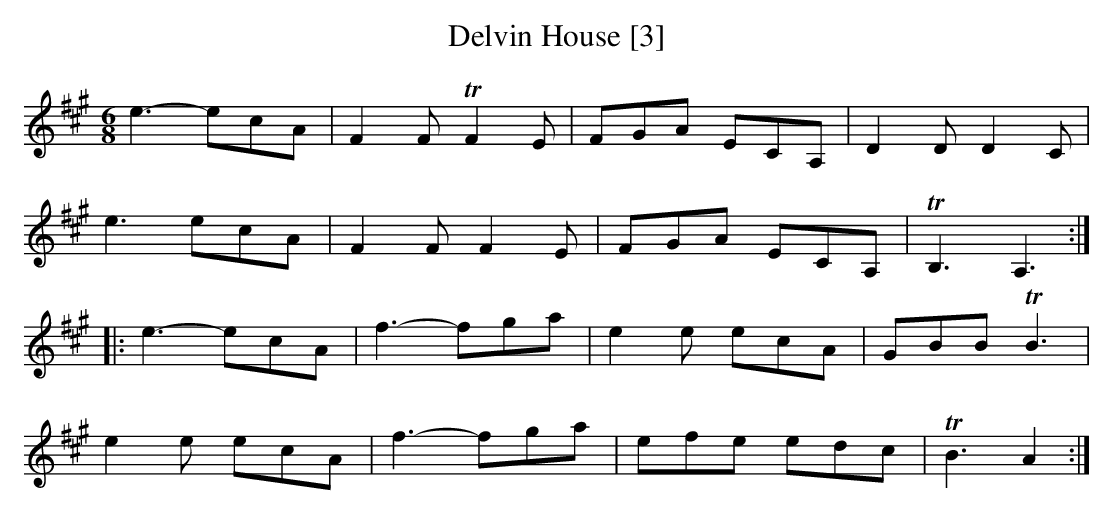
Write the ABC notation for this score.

X:1
T:Delvin House [3]
M:6/8
L:1/8
K:A
e3- ecA|F2F TF2E|FGA ECA,|D2D D2C|
e3 ecA|F2F F2E|FGA ECA,|TB,3 A,3:|
|:e3- ecA|f3- fga|e2e ecA|GBB TB3|
e2e ecA|f3- fga|efe edc|TB3 A2:|
